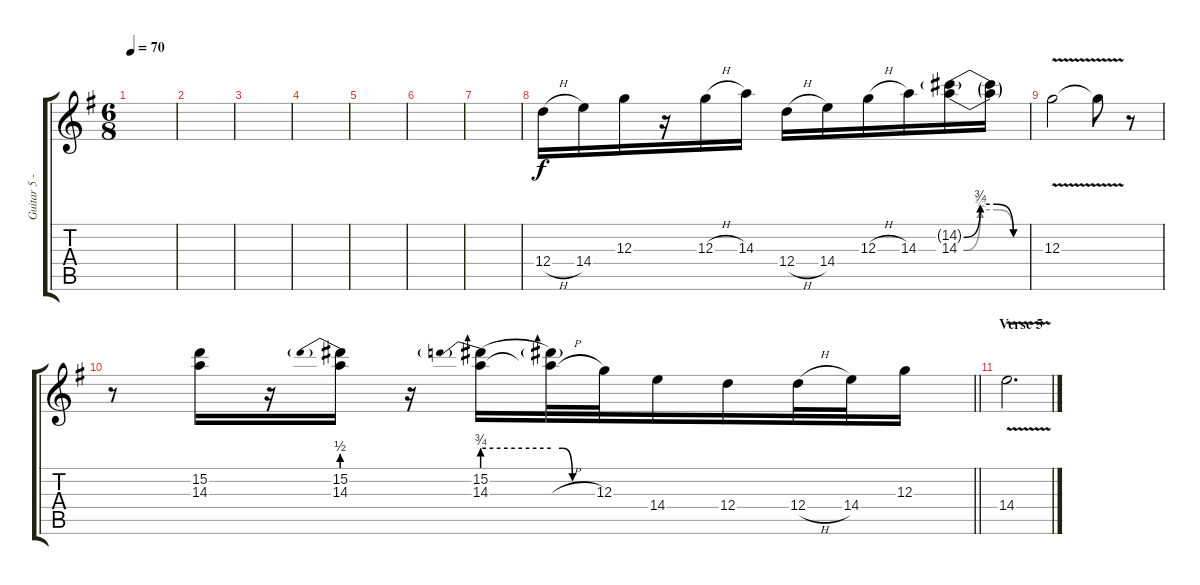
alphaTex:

\track ("Guitar 5 - Overd" "Guitar 5 -") {instrument electricguitarclean}
\staff {score tabs}
\tuning (E4 B3 G3 D3 A2 E2) {hide}
\ts (6 8)
\tempo 70
\clef g2
\ks g
|
|
|
|
|
|
|
12.4{h}.16 14.4.16 12.3.16 r.16 12.3{h}.16 14.3.16 12.4{h}.16 14.4.16 12.3{h}.16 14.3.16 (14.2{be (custom 0 0 15 3 30 3 45 0 60 0) g} 14.3{be (custom 0 0 15 2 30 2 45 0 60 0)}).16 (14.2{t} 14.3{t}).16 |
12.3{v}.2 12.3{v t}.8 r.8 |
\barLineRight lightlight
r.8 (15.2 14.3).16 r.16 (15.2{be (prebend 0 2 60 2)} 14.3).16 r.16 (15.2{be (prebend 0 3 60 3)} 14.3).16 (15.2{be (custom 0 3 15 3 30 0 60 0) t} 14.3{h t}).32 12.3.32 14.4.16 12.4.16 12.4{h}.32 14.4.32 12.3.16 |
\section ("" "Verse 5")
14.4{v}.2{d}
